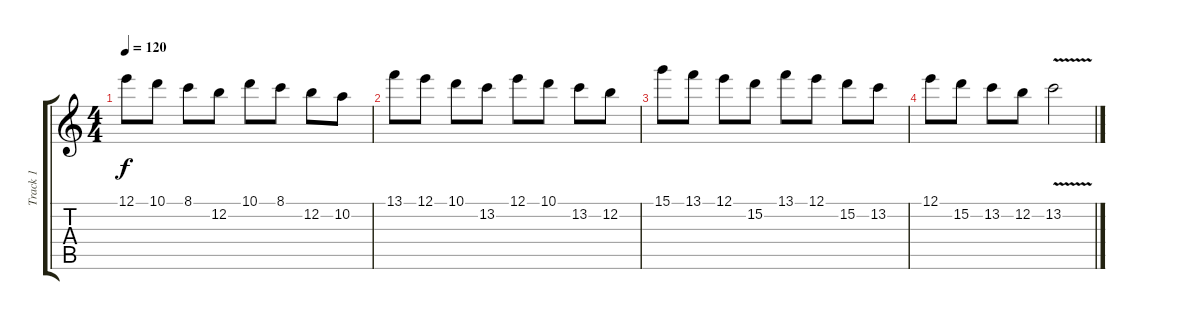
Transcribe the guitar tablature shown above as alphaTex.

\track ("Track 1" "Track 1") {instrument acousticguitarsteel}
\staff {score tabs}
\tuning (E4 B3 G3 D3 A2 E2) {hide}
\ts (4 4)
\tempo 120
\clef g2
\ks c
12.1.8{dy f} 10.1.8 8.1.8 12.2.8 10.1.8 8.1.8 12.2.8 10.2.8 |
13.1.8 12.1.8 10.1.8 13.2.8 12.1.8 10.1.8 13.2.8 12.2.8 |
15.1.8 13.1.8 12.1.8 15.2.8 13.1.8 12.1.8 15.2.8 13.2.8 |
12.1.8 15.2.8 13.2.8 12.2.8 13.2{v}.2
